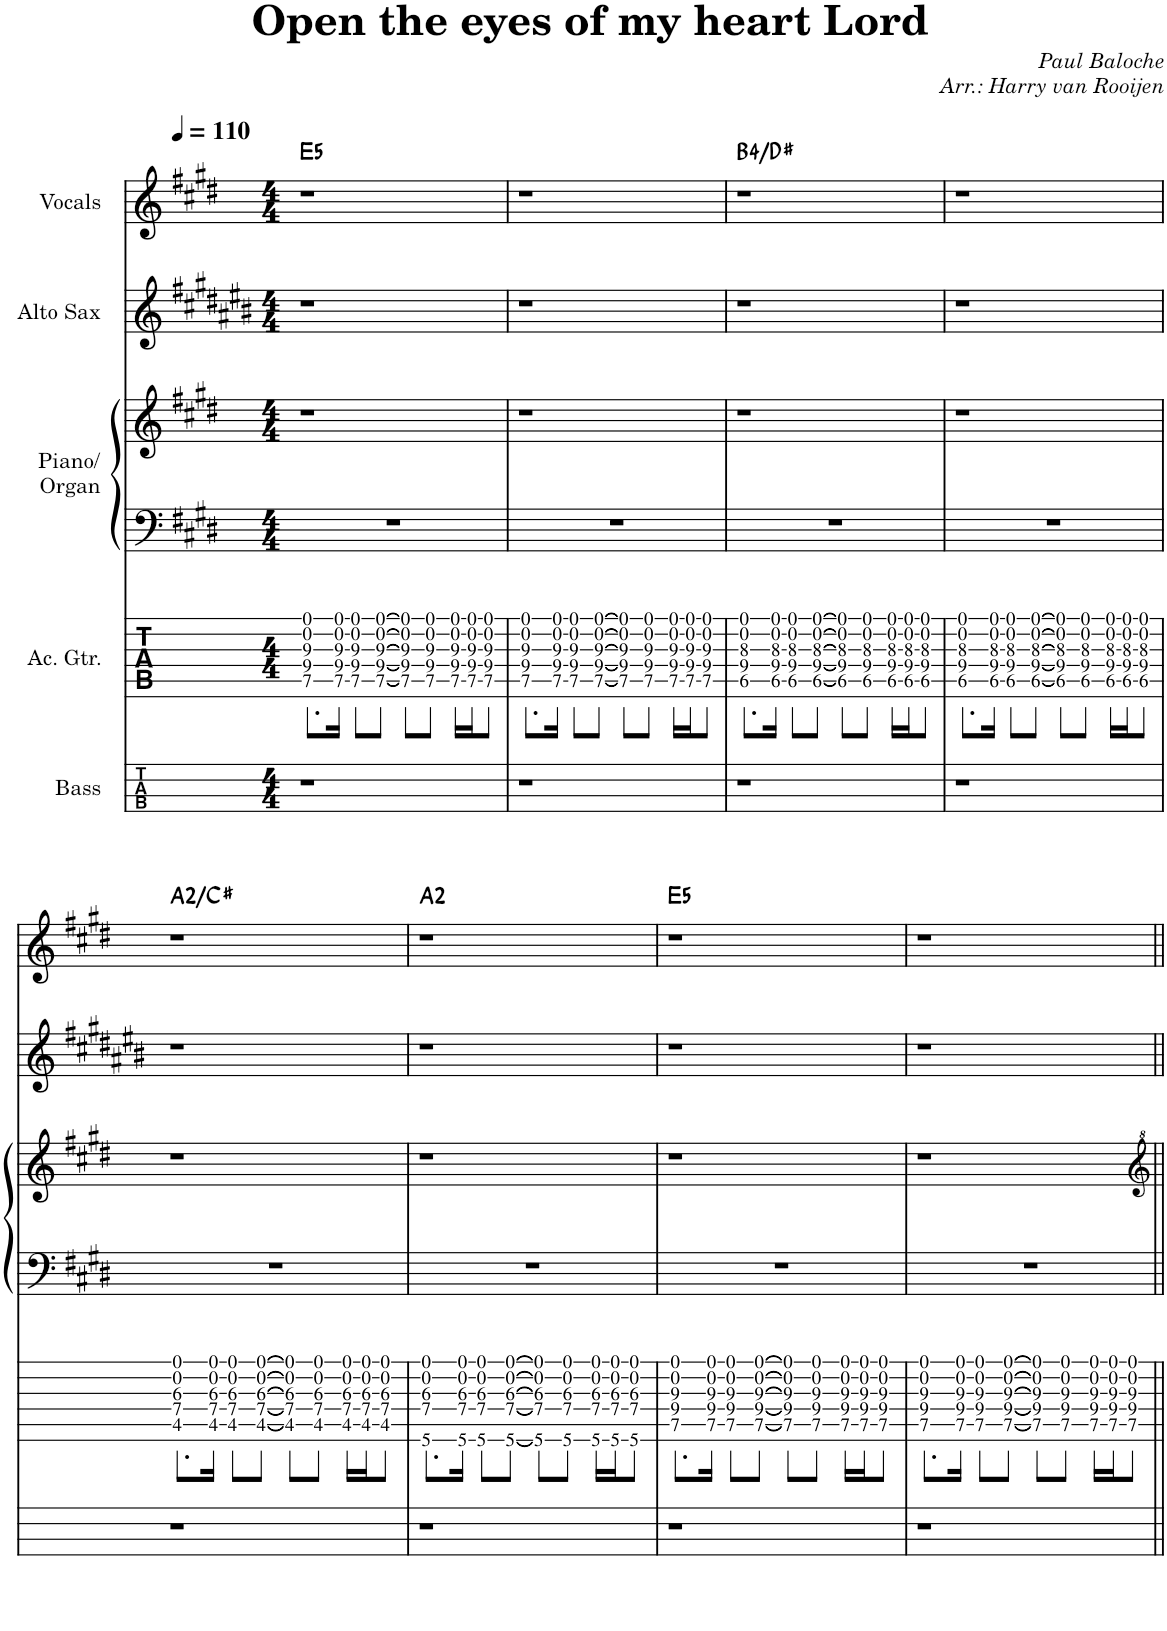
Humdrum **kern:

**kern	**kern	**kern	**kern	**kern	**kern	**harte
*part5	*part4	*part3	*part3	*part2	*part1	*part1
*staff6	*staff5	*staff4	*staff3	*staff2	*staff1	*
*I"Bass	*I"Ac. Gtr.	*I"Piano/ Organ	*	*I"Alto Sax	*I"Vocals	*
*	*I'Ac Gtr	*	*	*I'A Sax	*	*
*stria4	*stria6	*	*	*	*	*
*	*	*clefF4	*clefG2	*clefG2	*clefG2	*
*Trd7c12	*	*	*	*Trd5c9	*Trd1c2	*
*k[f#c#g#d#]	*k[f#c#g#d#]	*k[f#c#g#d#]	*k[f#c#g#d#]	*k[f#c#g#d#a#e#b#]	*k[f#c#g#d#]	*
*E:	*E:	*E:	*E:	*C#:	*E:	*
*M4/4	*M4/4	*M4/4	*M4/4	*M4/4	*M4/4	*
*MM110	*MM110	*MM110	*MM110	*MM110	*MM110	*
=1	=1	=1	=1	=1	=1	=1
!	!	!	!	!	!	!LO:H:kt=5
1r	8.E\ 8.B\ 8.e\ 8.B\ 8.e\L	1r	1r	1r	1r	E:(1,5)
.	16E\ 16B\ 16e\ 16B\ 16e\Jk	.	.	.	.	.
.	8E\ 8B\ 8e\ 8B\ 8e\L	.	.	.	.	.
.	[8E\ [8B\ [8e\ [8B\ [8e\J	.	.	.	.	.
.	8E\] 8B\] 8e\] 8B\] 8e\]L	.	.	.	.	.
.	8E\ 8B\ 8e\ 8B\ 8e\J	.	.	.	.	.
.	16E\ 16B\ 16e\ 16B\ 16e\LL	.	.	.	.	.
.	16E\ 16B\ 16e\ 16B\ 16e\J	.	.	.	.	.
.	8E\ 8B\ 8e\ 8B\ 8e\J	.	.	.	.	.
=2	=2	=2	=2	=2	=2	=2
1r	8.E\ 8.B\ 8.e\ 8.B\ 8.e\L	1r	1r	1r	1r	.
.	16E\ 16B\ 16e\ 16B\ 16e\Jk	.	.	.	.	.
.	8E\ 8B\ 8e\ 8B\ 8e\L	.	.	.	.	.
.	[8E\ [8B\ [8e\ [8B\ [8e\J	.	.	.	.	.
.	8E\] 8B\] 8e\] 8B\] 8e\]L	.	.	.	.	.
.	8E\ 8B\ 8e\ 8B\ 8e\J	.	.	.	.	.
.	16E\ 16B\ 16e\ 16B\ 16e\LL	.	.	.	.	.
.	16E\ 16B\ 16e\ 16B\ 16e\J	.	.	.	.	.
.	8E\ 8B\ 8e\ 8B\ 8e\J	.	.	.	.	.
=3	=3	=3	=3	=3	=3	=3
1r	8.D#\ 8.B\ 8.d#\ 8.B\ 8.e\L	1r	1r	1r	1r	B:maj(4)/3
.	16D#\ 16B\ 16d#\ 16B\ 16e\Jk	.	.	.	.	.
.	8D#\ 8B\ 8d#\ 8B\ 8e\L	.	.	.	.	.
.	[8D#\ [8B\ [8d#\ [8B\ [8e\J	.	.	.	.	.
.	8D#\] 8B\] 8d#\] 8B\] 8e\]L	.	.	.	.	.
.	8D#\ 8B\ 8d#\ 8B\ 8e\J	.	.	.	.	.
.	16D#\ 16B\ 16d#\ 16B\ 16e\LL	.	.	.	.	.
.	16D#\ 16B\ 16d#\ 16B\ 16e\J	.	.	.	.	.
.	8D#\ 8B\ 8d#\ 8B\ 8e\J	.	.	.	.	.
=4	=4	=4	=4	=4	=4	=4
1r	8.D#\ 8.B\ 8.d#\ 8.B\ 8.e\L	1r	1r	1r	1r	.
.	16D#\ 16B\ 16d#\ 16B\ 16e\Jk	.	.	.	.	.
.	8D#\ 8B\ 8d#\ 8B\ 8e\L	.	.	.	.	.
.	[8D#\ [8B\ [8d#\ [8B\ [8e\J	.	.	.	.	.
.	8D#\] 8B\] 8d#\] 8B\] 8e\]L	.	.	.	.	.
.	8D#\ 8B\ 8d#\ 8B\ 8e\J	.	.	.	.	.
.	16D#\ 16B\ 16d#\ 16B\ 16e\LL	.	.	.	.	.
.	16D#\ 16B\ 16d#\ 16B\ 16e\J	.	.	.	.	.
.	8D#\ 8B\ 8d#\ 8B\ 8e\J	.	.	.	.	.
!!LO:LB:g=z
=5	=5	=5	=5	=5	=5	=5
1r	8.C#\ 8.A\ 8.c#\ 8.B\ 8.e\L	1r	1r	1r	1r	A:maj(2)/3
.	16C#\ 16A\ 16c#\ 16B\ 16e\Jk	.	.	.	.	.
.	8C#\ 8A\ 8c#\ 8B\ 8e\L	.	.	.	.	.
.	[8C#\ [8A\ [8c#\ [8B\ [8e\J	.	.	.	.	.
.	8C#\] 8A\] 8c#\] 8B\] 8e\]L	.	.	.	.	.
.	8C#\ 8A\ 8c#\ 8B\ 8e\J	.	.	.	.	.
.	16C#\ 16A\ 16c#\ 16B\ 16e\LL	.	.	.	.	.
.	16C#\ 16A\ 16c#\ 16B\ 16e\J	.	.	.	.	.
.	8C#\ 8A\ 8c#\ 8B\ 8e\J	.	.	.	.	.
=6	=6	=6	=6	=6	=6	=6
1r	8.AA\ 8.A\ 8.c#\ 8.B\ 8.e\L	1r	1r	1r	1r	A:maj(2)
.	16AA\ 16A\ 16c#\ 16B\ 16e\Jk	.	.	.	.	.
.	8AA\ 8A\ 8c#\ 8B\ 8e\L	.	.	.	.	.
.	[8AA\ [8A\ [8c#\ [8B\ [8e\J	.	.	.	.	.
.	8AA\] 8A\] 8c#\] 8B\] 8e\]L	.	.	.	.	.
.	8AA\ 8A\ 8c#\ 8B\ 8e\J	.	.	.	.	.
.	16AA\ 16A\ 16c#\ 16B\ 16e\LL	.	.	.	.	.
.	16AA\ 16A\ 16c#\ 16B\ 16e\J	.	.	.	.	.
.	8AA\ 8A\ 8c#\ 8B\ 8e\J	.	.	.	.	.
=7	=7	=7	=7	=7	=7	=7
!	!	!	!	!	!	!LO:H:kt=5
1r	8.E\ 8.B\ 8.e\ 8.B\ 8.e\L	1r	1r	1r	1r	E:(1,5)
.	16E\ 16B\ 16e\ 16B\ 16e\Jk	.	.	.	.	.
.	8E\ 8B\ 8e\ 8B\ 8e\L	.	.	.	.	.
.	[8E\ [8B\ [8e\ [8B\ [8e\J	.	.	.	.	.
.	8E\] 8B\] 8e\] 8B\] 8e\]L	.	.	.	.	.
.	8E\ 8B\ 8e\ 8B\ 8e\J	.	.	.	.	.
.	16E\ 16B\ 16e\ 16B\ 16e\LL	.	.	.	.	.
.	16E\ 16B\ 16e\ 16B\ 16e\J	.	.	.	.	.
.	8E\ 8B\ 8e\ 8B\ 8e\J	.	.	.	.	.
=8	=8	=8	=8	=8	=8	=8
1r	8.E\ 8.B\ 8.e\ 8.B\ 8.e\L	1r	1r	1r	1r	.
.	16E\ 16B\ 16e\ 16B\ 16e\Jk	.	.	.	.	.
.	8E\ 8B\ 8e\ 8B\ 8e\L	.	.	.	.	.
.	[8E\ [8B\ [8e\ [8B\ [8e\J	.	.	.	.	.
.	8E\] 8B\] 8e\] 8B\] 8e\]L	.	.	.	.	.
.	8E\ 8B\ 8e\ 8B\ 8e\J	.	.	.	.	.
.	16E\ 16B\ 16e\ 16B\ 16e\LL	.	.	.	.	.
.	16E\ 16B\ 16e\ 16B\ 16e\J	.	.	.	.	.
.	8E\ 8B\ 8e\ 8B\ 8e\J	.	.	.	.	.
=||	=||	=||	=||	=||	=||	=||
*-	*-	*-	*-	*-	*-	*-
